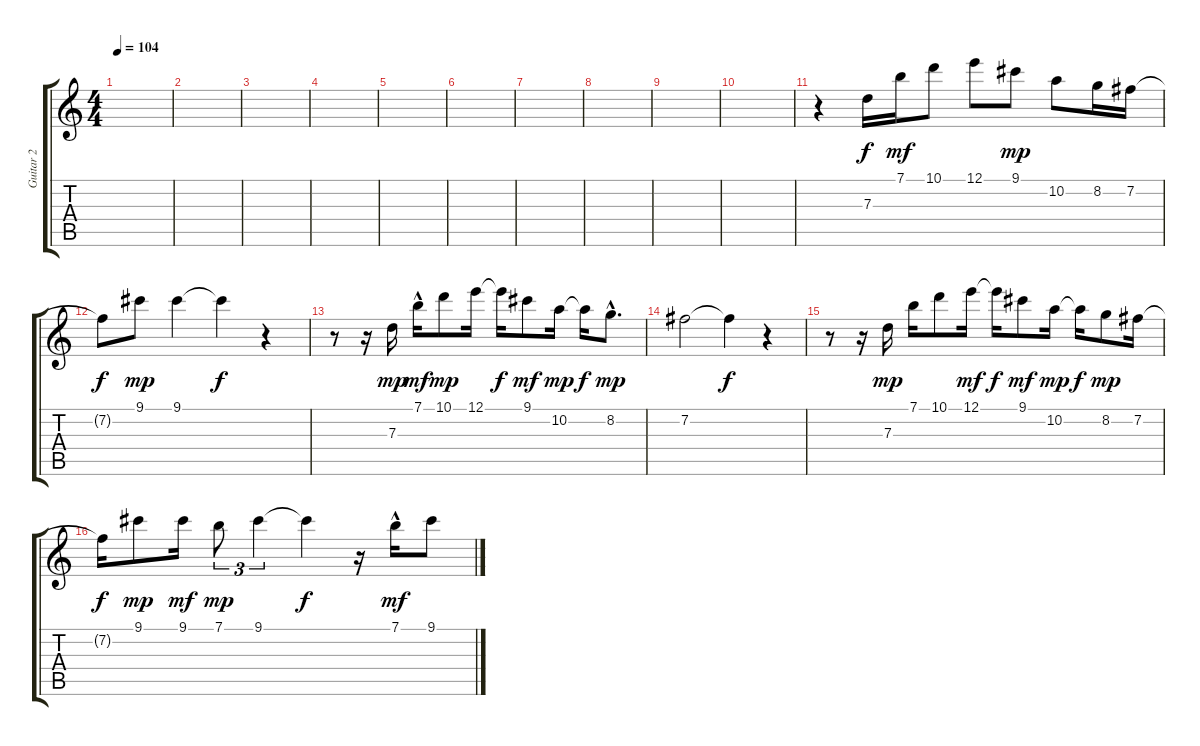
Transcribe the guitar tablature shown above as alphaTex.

\track ("Guitar 2" "Guitar 2") {instrument acousticguitarnylon}
\staff {score tabs}
\tuning (E4 B3 G3 D3 A2 E2) {hide}
\ts (4 4)
\tempo 104
\clef g2
\ks c
|
|
|
|
|
|
|
|
|
|
r.4 7.3.16 7.1.16{dy mf} 10.1.8 12.1.8 9.1.8{dy mp} 10.2.8 8.2.16 7.2.16 |
7.2{t}.8{dy f} 9.1.8{dy mp} 9.1.4 9.1{t}.4{dy f} r.4 |
r.8 r.16 7.3.16{dy mp} 7.1{hac}.16{dy mf} 10.1.8{dy mp} 12.1.16 12.1{t}.16{dy f} 9.1.8{dy mf} 10.2.16{dy mp} 10.2{t}.16{dy f} 8.2{hac}.8{d dy mp} |
7.2.2 7.2{t}.4{dy f} r.4 |
r.8 r.16 7.3.16{dy mp} 7.1.16 10.1.8 12.1.16{dy mf} 12.1{t}.16{dy f} 9.1.8{dy mf} 10.2.16{dy mp} 10.2{t}.16{dy f} 8.2.8{dy mp} 7.2.16 |
7.2{t}.16{dy f} 9.1.8{dy mp} 9.1.16{dy mf} 7.1.8{tu (3 2) dy mp} 9.1.4{tu (3 2)} 9.1{t}.4{dy f} r.16 7.1{hac}.16{dy mf} 9.1.8
